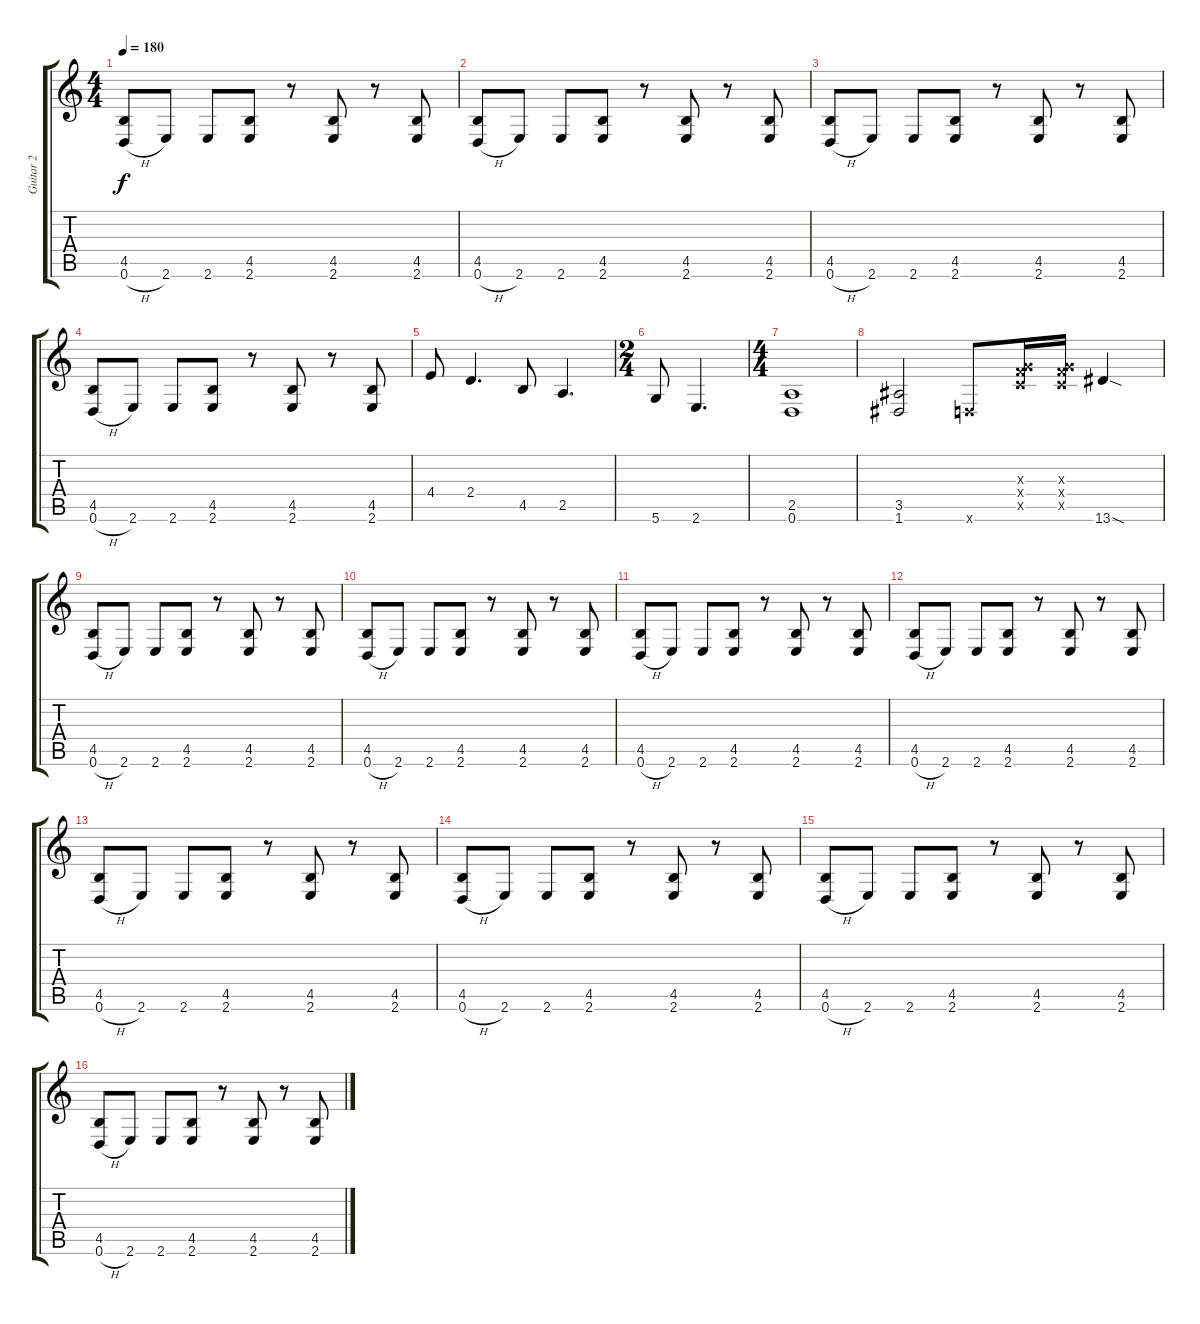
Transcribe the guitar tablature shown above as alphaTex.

\track ("Guitar 2" "Guitar 2") {instrument distortionguitar}
\staff {score tabs}
\tuning (D4 A3 F3 C3 G2 D2) {hide}
\ts (4 4)
\tempo 180
\clef g2
\ks c
(4.5 0.6{h}).8{dy f} 2.6.8 2.6.8 (4.5 2.6).8 r.8 (4.5 2.6).8 r.8 (4.5 2.6).8 |
(4.5 0.6{h}).8 2.6.8 2.6.8 (4.5 2.6).8 r.8 (4.5 2.6).8 r.8 (4.5 2.6).8 |
(4.5 0.6{h}).8 2.6.8 2.6.8 (4.5 2.6).8 r.8 (4.5 2.6).8 r.8 (4.5 2.6).8 |
(4.5 0.6{h}).8 2.6.8 2.6.8 (4.5 2.6).8 r.8 (4.5 2.6).8 r.8 (4.5 2.6).8 |
4.4.8 2.4.4{d} 4.5.8 2.5.4{d} |
\ts (2 4)
5.6.8 2.6.4{d} |
\ts (4 4)
(2.5 0.6).1 |
(3.5 1.6).2 0.6{x}.8 (0.3{x} 0.4{x} 12.5{x}).16 (0.3{x} 0.4{x} 12.5{x}).16 13.6{sod}.4 |
(4.5 0.6{h}).8 2.6.8 2.6.8 (4.5 2.6).8 r.8 (4.5 2.6).8 r.8 (4.5 2.6).8 |
(4.5 0.6{h}).8 2.6.8 2.6.8 (4.5 2.6).8 r.8 (4.5 2.6).8 r.8 (4.5 2.6).8 |
(4.5 0.6{h}).8 2.6.8 2.6.8 (4.5 2.6).8 r.8 (4.5 2.6).8 r.8 (4.5 2.6).8 |
(4.5 0.6{h}).8 2.6.8 2.6.8 (4.5 2.6).8 r.8 (4.5 2.6).8 r.8 (4.5 2.6).8 |
(4.5 0.6{h}).8 2.6.8 2.6.8 (4.5 2.6).8 r.8 (4.5 2.6).8 r.8 (4.5 2.6).8 |
(4.5 0.6{h}).8 2.6.8 2.6.8 (4.5 2.6).8 r.8 (4.5 2.6).8 r.8 (4.5 2.6).8 |
(4.5 0.6{h}).8 2.6.8 2.6.8 (4.5 2.6).8 r.8 (4.5 2.6).8 r.8 (4.5 2.6).8 |
(4.5 0.6{h}).8 2.6.8 2.6.8 (4.5 2.6).8 r.8 (4.5 2.6).8 r.8 (4.5 2.6).8
